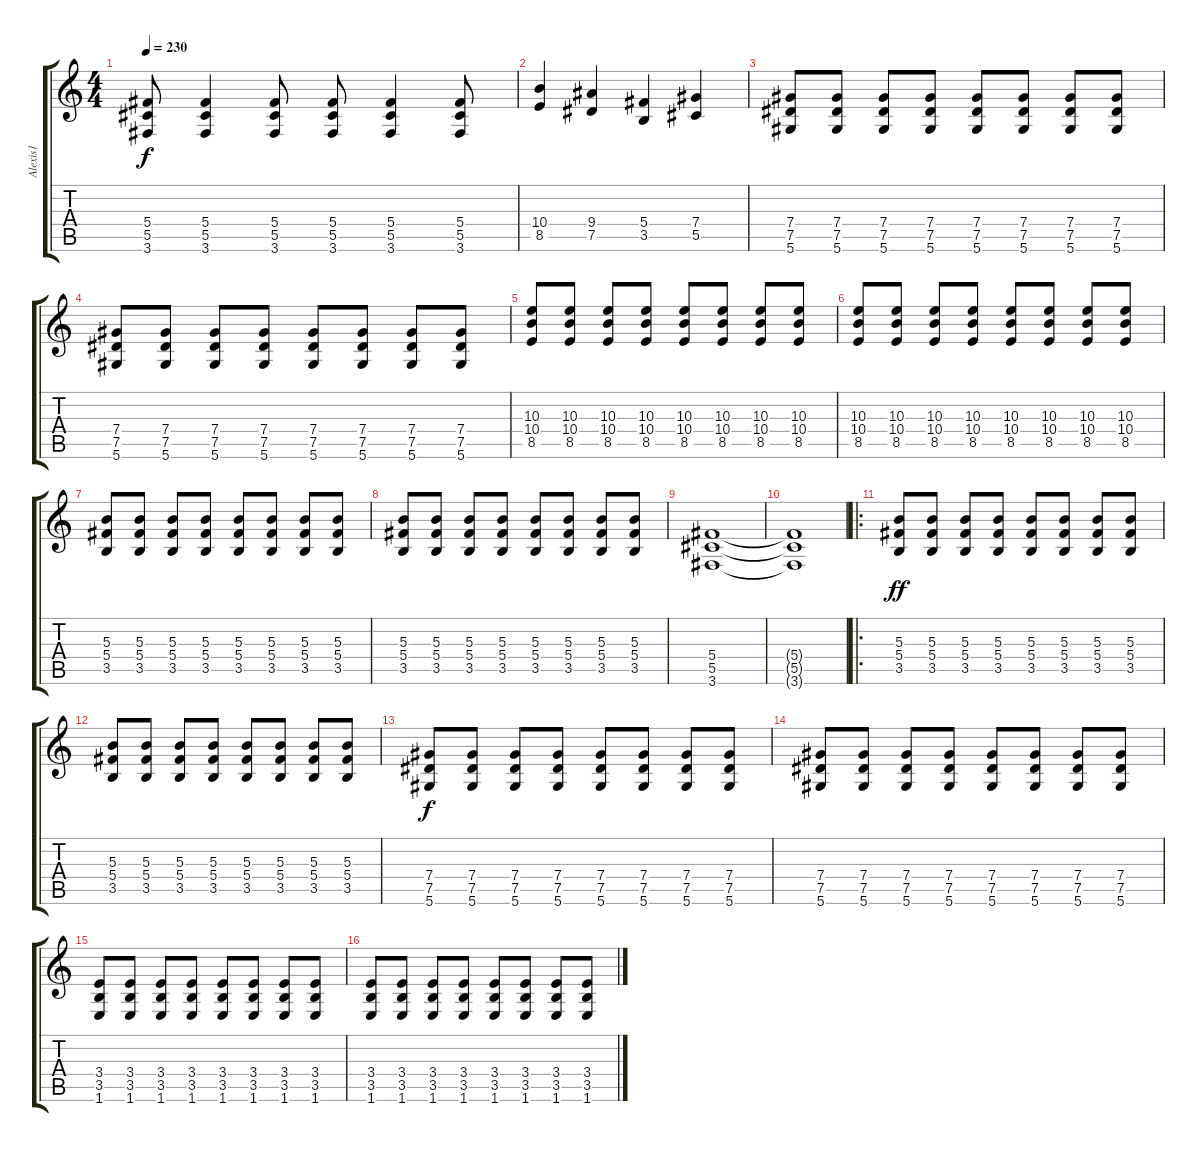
\track ("Alexis1" "Alexis1") {instrument distortionguitar}
\staff {score tabs}
\tuning (Eb4 Bb3 Gb3 Db3 Ab2 Eb2) {hide}
\ts (4 4)
\tempo 230
\clef g2
\ks c
(5.4 5.5 3.6).8{dy f} (5.4 5.5 3.6).4 (5.4 5.5 3.6).8 (5.4 5.5 3.6).8 (5.4 5.5 3.6).4 (5.4 5.5 3.6).8 |
(10.4 8.5).4 (9.4 7.5).4 (5.4 3.5).4 (7.4 5.5).4 |
(7.4 7.5 5.6).8 (7.4 7.5 5.6).8 (7.4 7.5 5.6).8 (7.4 7.5 5.6).8 (7.4 7.5 5.6).8 (7.4 7.5 5.6).8 (7.4 7.5 5.6).8 (7.4 7.5 5.6).8 |
(7.4 7.5 5.6).8 (7.4 7.5 5.6).8 (7.4 7.5 5.6).8 (7.4 7.5 5.6).8 (7.4 7.5 5.6).8 (7.4 7.5 5.6).8 (7.4 7.5 5.6).8 (7.4 7.5 5.6).8 |
(10.3 10.4 8.5).8 (10.3 10.4 8.5).8 (10.3 10.4 8.5).8 (10.3 10.4 8.5).8 (10.3 10.4 8.5).8 (10.3 10.4 8.5).8 (10.3 10.4 8.5).8 (10.3 10.4 8.5).8 |
(10.3 10.4 8.5).8 (10.3 10.4 8.5).8 (10.3 10.4 8.5).8 (10.3 10.4 8.5).8 (10.3 10.4 8.5).8 (10.3 10.4 8.5).8 (10.3 10.4 8.5).8 (10.3 10.4 8.5).8 |
(5.3 5.4 3.5).8 (5.3 5.4 3.5).8 (5.3 5.4 3.5).8 (5.3 5.4 3.5).8 (5.3 5.4 3.5).8 (5.3 5.4 3.5).8 (5.3 5.4 3.5).8 (5.3 5.4 3.5).8 |
(5.3 5.4 3.5).8 (5.3 5.4 3.5).8 (5.3 5.4 3.5).8 (5.3 5.4 3.5).8 (5.3 5.4 3.5).8 (5.3 5.4 3.5).8 (5.3 5.4 3.5).8 (5.3 5.4 3.5).8 |
(5.4 5.5 3.6).1 |
(5.4{t} 5.5{t} 3.6{t}).1 |
\ro
(5.3 5.4 3.5).8{dy ff} (5.3 5.4 3.5).8 (5.3 5.4 3.5).8 (5.3 5.4 3.5).8 (5.3 5.4 3.5).8 (5.3 5.4 3.5).8 (5.3 5.4 3.5).8 (5.3 5.4 3.5).8 |
(5.3 5.4 3.5).8 (5.3 5.4 3.5).8 (5.3 5.4 3.5).8 (5.3 5.4 3.5).8 (5.3 5.4 3.5).8 (5.3 5.4 3.5).8 (5.3 5.4 3.5).8 (5.3 5.4 3.5).8 |
(7.4 7.5 5.6).8{dy f} (7.4 7.5 5.6).8 (7.4 7.5 5.6).8 (7.4 7.5 5.6).8 (7.4 7.5 5.6).8 (7.4 7.5 5.6).8 (7.4 7.5 5.6).8 (7.4 7.5 5.6).8 |
(7.4 7.5 5.6).8 (7.4 7.5 5.6).8 (7.4 7.5 5.6).8 (7.4 7.5 5.6).8 (7.4 7.5 5.6).8 (7.4 7.5 5.6).8 (7.4 7.5 5.6).8 (7.4 7.5 5.6).8 |
(3.4 3.5 1.6).8 (3.4 3.5 1.6).8 (3.4 3.5 1.6).8 (3.4 3.5 1.6).8 (3.4 3.5 1.6).8 (3.4 3.5 1.6).8 (3.4 3.5 1.6).8 (3.4 3.5 1.6).8 |
(3.4 3.5 1.6).8 (3.4 3.5 1.6).8 (3.4 3.5 1.6).8 (3.4 3.5 1.6).8 (3.4 3.5 1.6).8 (3.4 3.5 1.6).8 (3.4 3.5 1.6).8 (3.4 3.5 1.6).8
